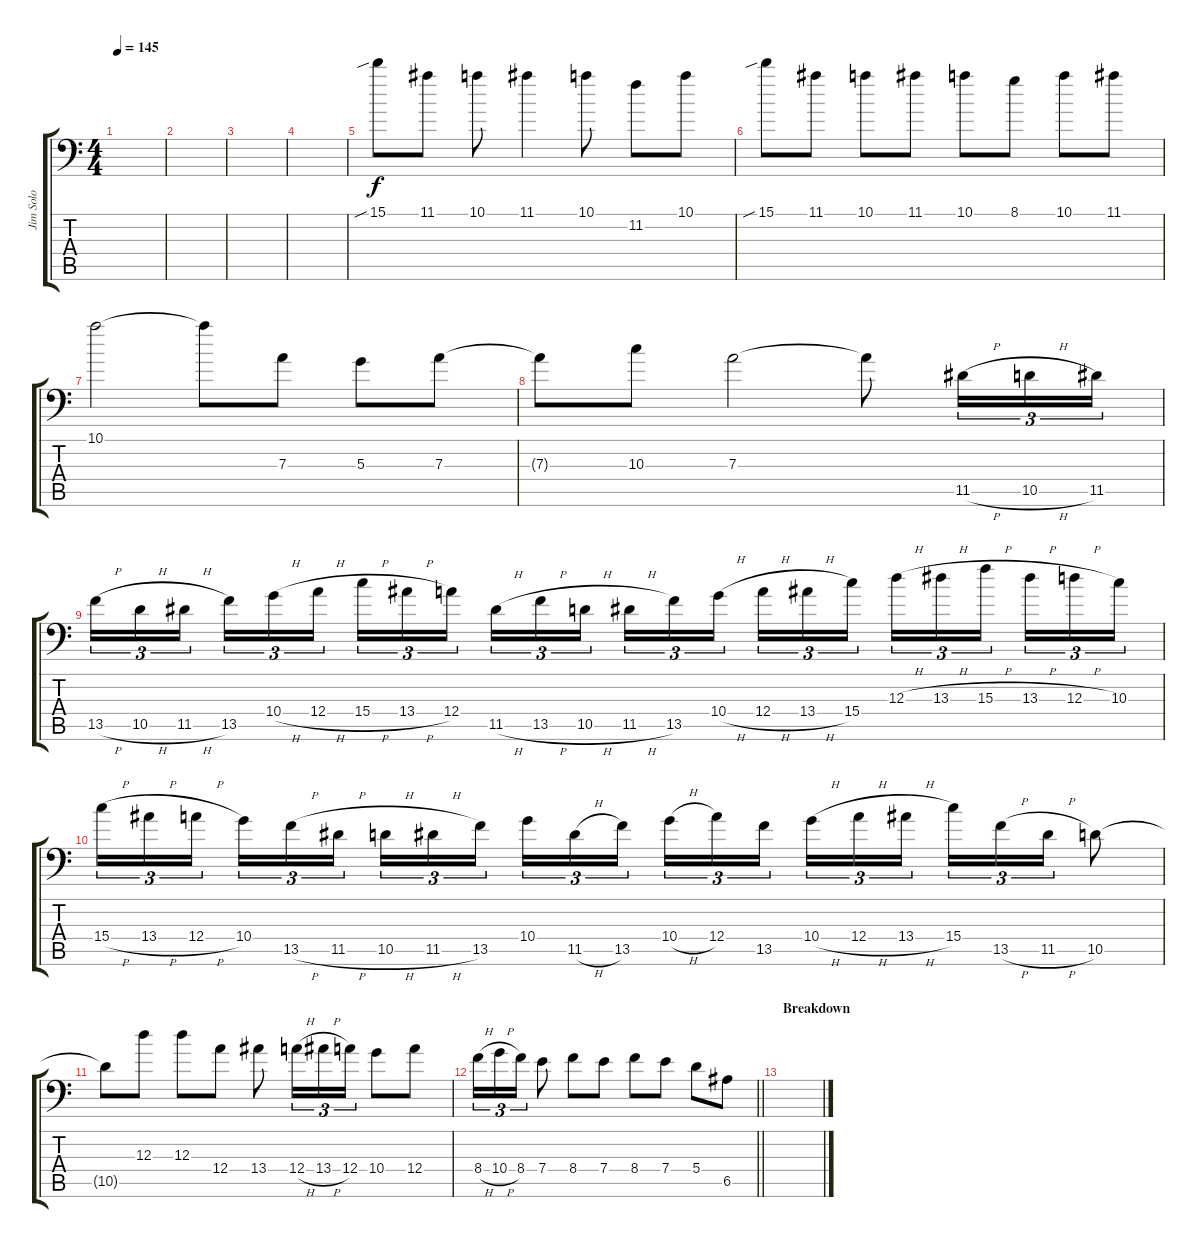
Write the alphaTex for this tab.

\track ("Jim Solo" "Jim Solo") {instrument distortionguitar}
\staff {score tabs}
\tuning (B3 Gb3 D3 A2 E2 A1) {hide}
\ts (4 4)
\tempo 145
\clef f4
\ks c
|
|
|
|
15.1{sib}.8 11.1.8 10.1.8 11.1.4 10.1.8 11.2.8 10.1.8 |
15.1{sib}.8 11.1.8 10.1.8 11.1.8 10.1.8 8.1.8 10.1.8 11.1.8 |
10.1.2 10.1{t}.8 7.3.8 5.3.8 7.3.8 |
7.3{t}.8 10.3.8 7.3.2 7.3{t}.8 11.5{h}.16{tu (3 2)} 10.5{h}.16{tu (3 2)} 11.5.16{tu (3 2)} |
13.5{h}.16{tu (3 2)} 10.5{h}.16{tu (3 2)} 11.5{h}.16{tu (3 2) beam splitsecondary} 13.5.16{tu (3 2)} 10.4{h}.16{tu (3 2)} 12.4{h}.16{tu (3 2)} 15.4{h}.16{tu (3 2)} 13.4{h}.16{tu (3 2)} 12.4.16{tu (3 2) beam splitsecondary} 11.5{h}.16{tu (3 2)} 13.5{h}.16{tu (3 2)} 10.5{h}.16{tu (3 2)} 11.5{h}.16{tu (3 2)} 13.5.16{tu (3 2)} 10.4{h}.16{tu (3 2) beam splitsecondary} 12.4{h}.16{tu (3 2)} 13.4{h}.16{tu (3 2)} 15.4.16{tu (3 2)} 12.3{h}.16{tu (3 2)} 13.3{h}.16{tu (3 2)} 15.3{h}.16{tu (3 2) beam splitsecondary} 13.3{h}.16{tu (3 2)} 12.3{h}.16{tu (3 2)} 10.3.16{tu (3 2)} |
15.4{h}.16{tu (3 2)} 13.4{h}.16{tu (3 2)} 12.4{h}.16{tu (3 2) beam splitsecondary} 10.4.16{tu (3 2)} 13.5{h}.16{tu (3 2)} 11.5{h}.16{tu (3 2)} 10.5{h}.16{tu (3 2)} 11.5{h}.16{tu (3 2)} 13.5.16{tu (3 2) beam splitsecondary} 10.4.16{tu (3 2)} 11.5{h}.16{tu (3 2)} 13.5.16{tu (3 2)} 10.4{h}.16{tu (3 2)} 12.4.16{tu (3 2)} 13.5.16{tu (3 2) beam splitsecondary} 10.4{h}.16{tu (3 2)} 12.4{h}.16{tu (3 2)} 13.4{h}.16{tu (3 2)} 15.4.16{tu (3 2)} 13.5{h}.16{tu (3 2)} 11.5{h}.16{tu (3 2)} 10.5.8 |
10.5{t}.8 12.3.8 12.3.8 12.4.8 13.4.8 12.4{h}.16{tu (3 2)} 13.4{h}.16{tu (3 2)} 12.4.16{tu (3 2)} 10.4.8 12.4.8 |
\barLineRight lightlight
8.4{h}.16{tu (3 2)} 10.4{h}.16{tu (3 2)} 8.4.16{tu (3 2)} 7.4.8 8.4.8 7.4.8 8.4.8 7.4.8 5.4.8 6.5.8 |
\section ("" "Breakdown")
